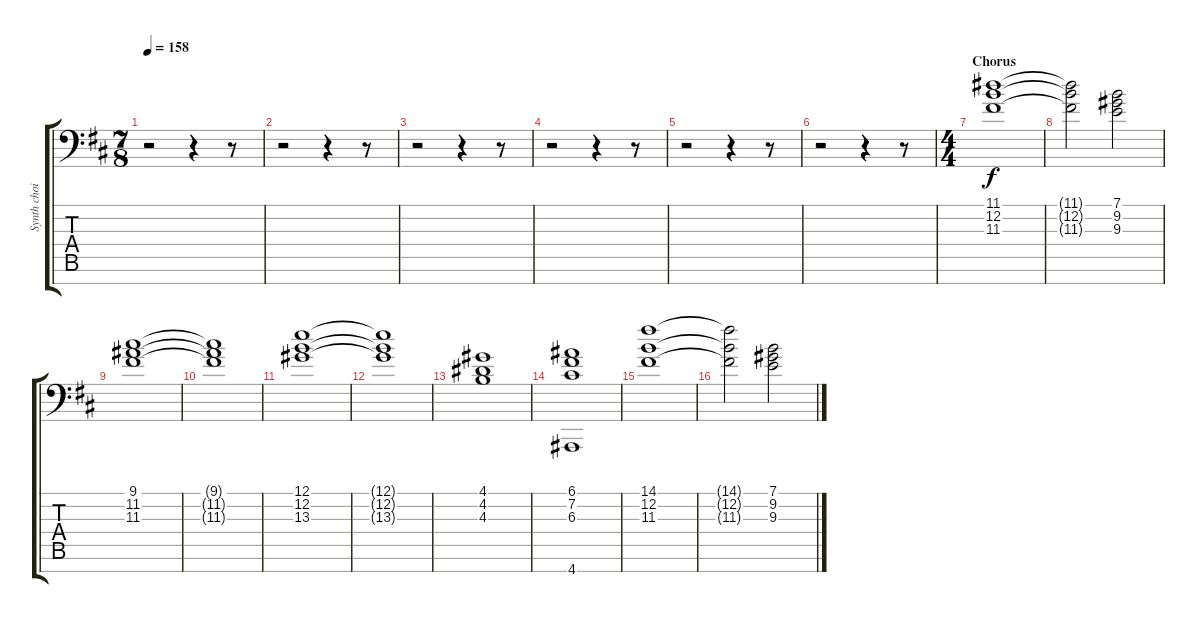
\track ("Synth choir" "Synth choi") {instrument choiraahs}
\staff {score tabs}
\tuning (E4 B3 G3 D3 A2 E2 Gb1) {hide}
\ts (7 8)
\tempo 158
\clef f4
\ks bminor
r.2{dy f} r.4 r.8 |
r.2 r.4 r.8 |
r.2 r.4 r.8 |
r.2 r.4 r.8 |
r.2 r.4 r.8 |
r.2 r.4 r.8 |
\ts (4 4)
\section ("" "Chorus")
(11.1 12.2 11.3).1 |
(11.1{t} 12.2{t} 11.3{t}).2 (7.1 9.2 9.3).2 |
(9.1 11.2 11.3).1 |
(9.1{t} 11.2{t} 11.3{t}).1 |
(12.1 12.2 13.3).1 |
(12.1{t} 12.2{t} 13.3{t}).1 |
(4.1 4.2 4.3).1 |
(6.1 7.2 6.3 4.7).1 |
(14.1 12.2 11.3).1{volume 12} |
(14.1{t} 12.2{t} 11.3{t}).2 (7.1 9.2 9.3).2
